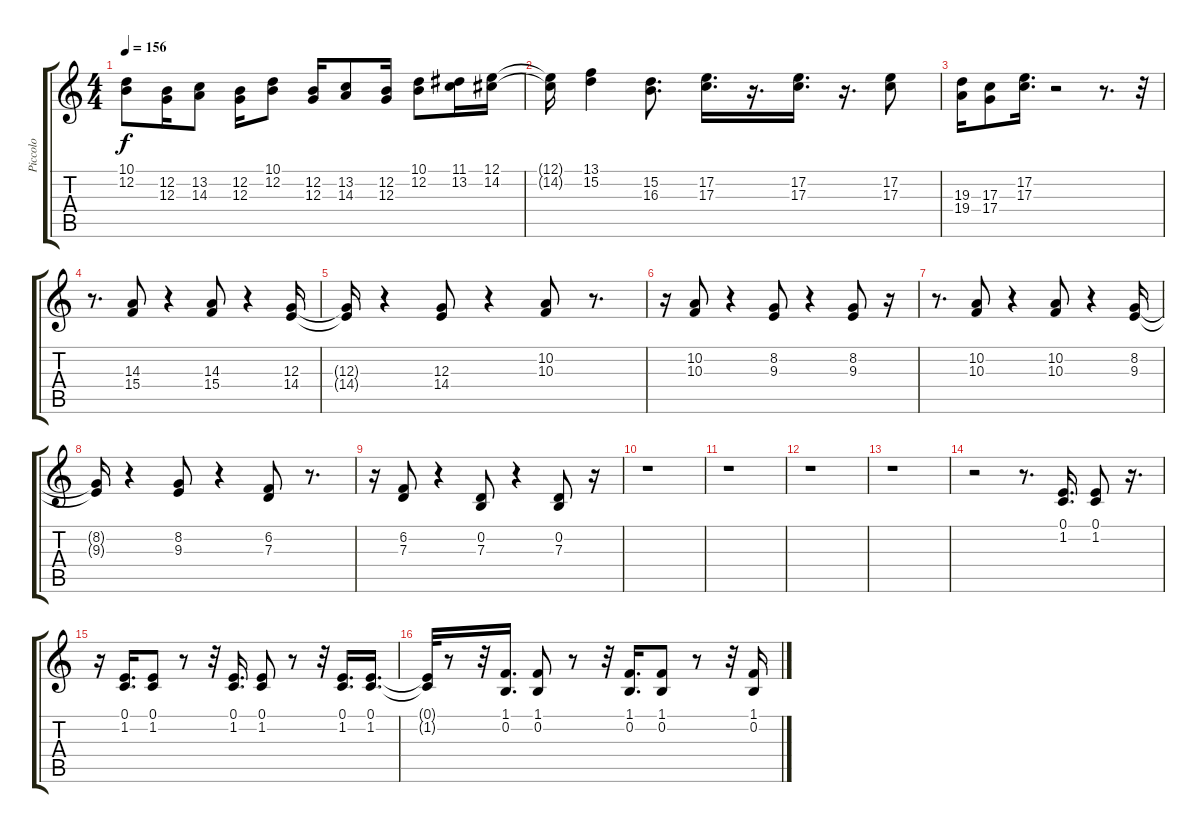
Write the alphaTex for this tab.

\track ("Piccolo" "Piccolo") {instrument piccolo}
\staff {score tabs}
\tuning (E4 B3 G3 D3 A2 E2) {hide}
\ts (4 4)
\tempo 156
\clef g2
\ks c
(10.1 12.2).8{dy f} (12.2 12.3).16 (13.2 14.3).8 (12.2 12.3).16 (10.1 12.2).8 (12.2 12.3).16 (13.2 14.3).8 (12.2 12.3).16 (10.1 12.2).8 (11.1 13.2).16 (12.1 14.2).16 |
(12.1{t} 14.2{t}).16 (13.1 15.2).4 (15.2 16.3).8{d} (17.2 17.3).16{d} r.16{d} (17.2 17.3).16{d} r.16{d} (17.2 17.3).8 |
(19.3 19.4).16 (17.3 17.4).8 (17.2 17.3).16{d} r.2 r.8{d} r.32 |
r.8{d} (14.3 15.4).8 r.4 (14.3 15.4).8 r.4 (12.3 14.4).16 |
(12.3{t} 14.4{t}).16 r.4 (12.3 14.4).8 r.4 (10.2 10.3).8 r.8{d} |
r.16 (10.2 10.3).8 r.4 (8.2 9.3).8 r.4 (8.2 9.3).8 r.16 |
r.8{d} (10.2 10.3).8 r.4 (10.2 10.3).8 r.4 (8.2 9.3).16 |
(8.2{t} 9.3{t}).16 r.4 (8.2 9.3).8 r.4 (6.2 7.3).8 r.8{d} |
r.16 (6.2 7.3).8 r.4 (0.2 7.3).8 r.4 (0.2 7.3).8 r.16 |
r.1 |
r.1 |
r.1 |
r.1 |
r.2 r.8{d} (0.1 1.2).16{d volume 12} (0.1 1.2).8 r.16{d} |
r.16 (0.1 1.2).16{d} (0.1 1.2).8 r.8 r.32 (0.1 1.2).16{d} (0.1 1.2).8 r.8 r.32 (0.1 1.2).16{d} (0.1 1.2).16{d} |
(0.1{t} 1.2{t}).32 r.8 r.32 (1.1 0.2).16{d} (1.1 0.2).8 r.8 r.32 (1.1 0.2).16{d} (1.1 0.2).8 r.8 r.32 (1.1 0.2).16
